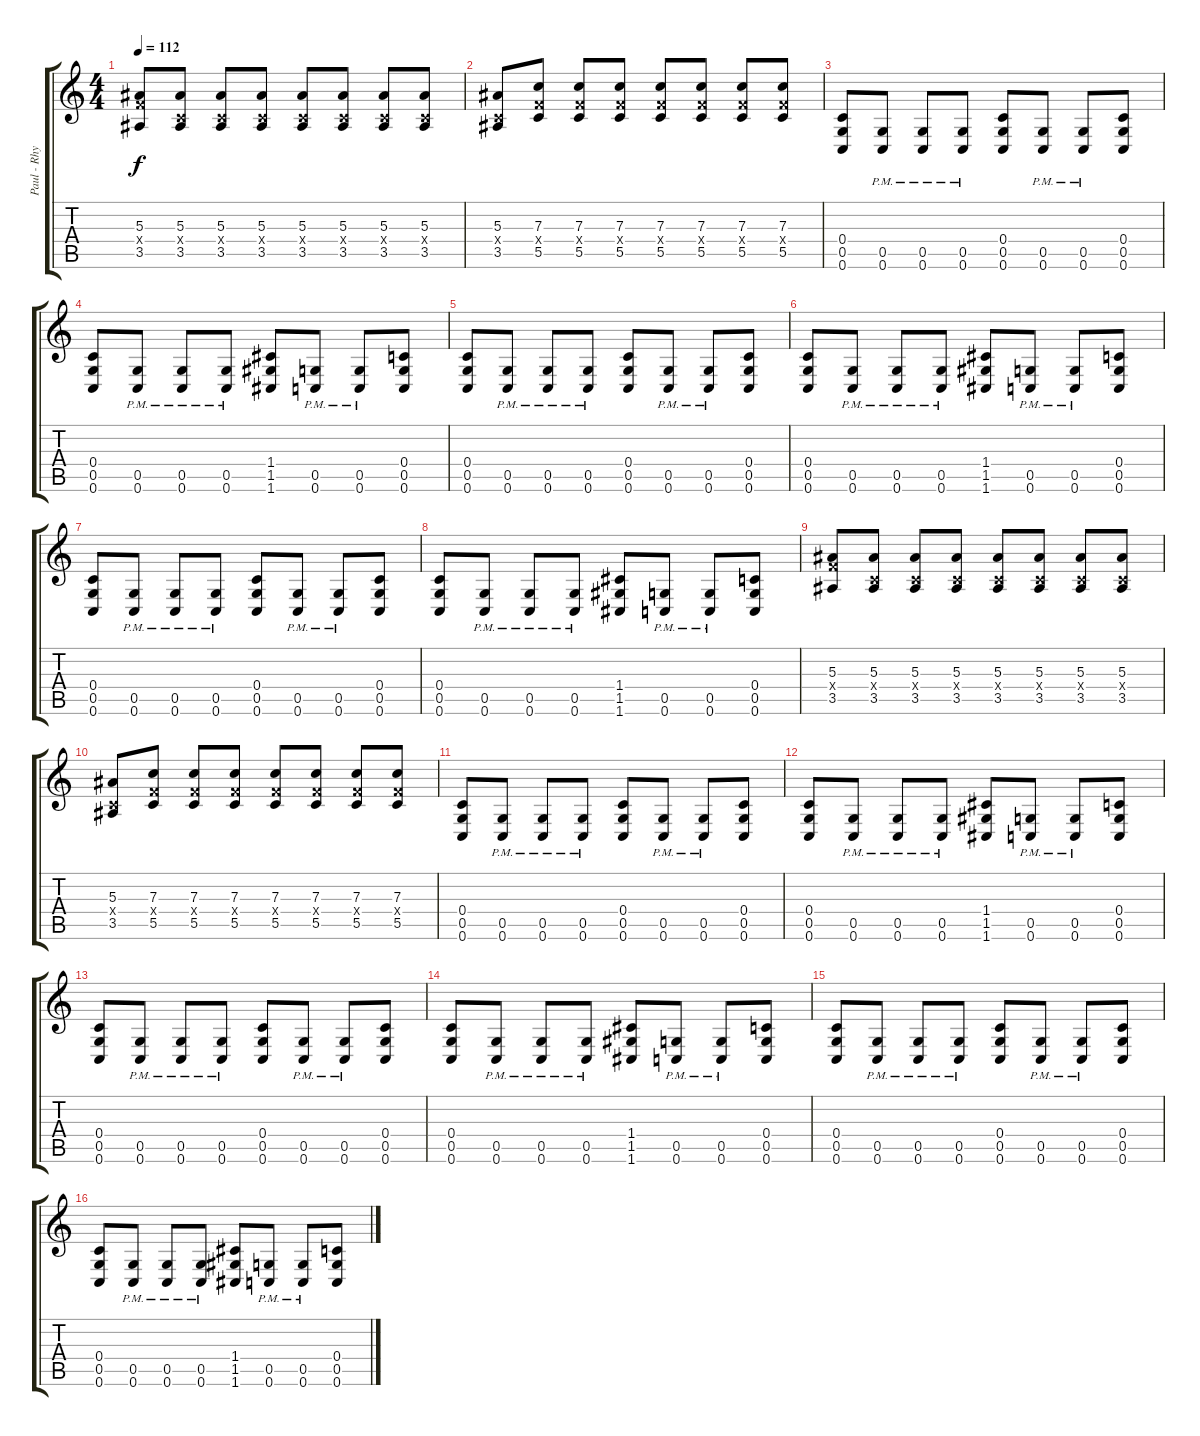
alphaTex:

\track ("Paul - Rhythm Guitar" "Paul - Rhy") {instrument distortionguitar}
\staff {score tabs}
\tuning (D4 A3 F3 C3 G2 C2) {hide}
\ts (4 4)
\tempo 112
\clef g2
\ks c
(5.3 5.4{x} 3.5).8{dy f} (5.3 0.4{x} 3.5).8 (5.3 0.4{x} 3.5).8 (5.3 0.4{x} 3.5).8 (5.3 0.4{x} 3.5).8 (5.3 0.4{x} 3.5).8 (5.3 0.4{x} 3.5).8 (5.3 0.4{x} 3.5).8 |
(5.3 0.4{x} 3.5).8 (7.3 5.4{x} 5.5).8 (7.3 5.4{x} 5.5).8 (7.3 5.4{x} 5.5).8 (7.3 5.4{x} 5.5).8 (7.3 5.4{x} 5.5).8 (7.3 5.4{x} 5.5).8 (7.3 5.4{x} 5.5).8 |
(0.4 0.5 0.6).8 (0.5{pm} 0.6).8 (0.5{pm} 0.6).8 (0.5{pm} 0.6).8 (0.4 0.5 0.6).8 (0.5{pm} 0.6).8 (0.5{pm} 0.6).8 (0.4 0.5 0.6).8 |
(0.4 0.5 0.6).8 (0.5{pm} 0.6).8 (0.5{pm} 0.6).8 (0.5{pm} 0.6).8 (1.4 1.5 1.6).8 (0.5{pm} 0.6).8 (0.5{pm} 0.6).8 (0.4 0.5 0.6).8 |
(0.4 0.5 0.6).8 (0.5{pm} 0.6).8 (0.5{pm} 0.6).8 (0.5{pm} 0.6).8 (0.4 0.5 0.6).8 (0.5{pm} 0.6).8 (0.5{pm} 0.6).8 (0.4 0.5 0.6).8 |
(0.4 0.5 0.6).8 (0.5{pm} 0.6).8 (0.5{pm} 0.6).8 (0.5{pm} 0.6).8 (1.4 1.5 1.6).8 (0.5{pm} 0.6).8 (0.5{pm} 0.6).8 (0.4 0.5 0.6).8 |
(0.4 0.5 0.6).8 (0.5{pm} 0.6).8 (0.5{pm} 0.6).8 (0.5{pm} 0.6).8 (0.4 0.5 0.6).8 (0.5{pm} 0.6).8 (0.5{pm} 0.6).8 (0.4 0.5 0.6).8 |
(0.4 0.5 0.6).8 (0.5{pm} 0.6).8 (0.5{pm} 0.6).8 (0.5{pm} 0.6).8 (1.4 1.5 1.6).8 (0.5{pm} 0.6).8 (0.5{pm} 0.6).8 (0.4 0.5 0.6).8 |
(5.3 5.4{x} 3.5).8 (5.3 0.4{x} 3.5).8 (5.3 0.4{x} 3.5).8 (5.3 0.4{x} 3.5).8 (5.3 0.4{x} 3.5).8 (5.3 0.4{x} 3.5).8 (5.3 0.4{x} 3.5).8 (5.3 0.4{x} 3.5).8 |
(5.3 0.4{x} 3.5).8 (7.3 5.4{x} 5.5).8 (7.3 5.4{x} 5.5).8 (7.3 5.4{x} 5.5).8 (7.3 5.4{x} 5.5).8 (7.3 5.4{x} 5.5).8 (7.3 5.4{x} 5.5).8 (7.3 5.4{x} 5.5).8 |
(0.4 0.5 0.6).8 (0.5{pm} 0.6).8 (0.5{pm} 0.6).8 (0.5{pm} 0.6).8 (0.4 0.5 0.6).8 (0.5{pm} 0.6).8 (0.5{pm} 0.6).8 (0.4 0.5 0.6).8 |
(0.4 0.5 0.6).8 (0.5{pm} 0.6).8 (0.5{pm} 0.6).8 (0.5{pm} 0.6).8 (1.4 1.5 1.6).8 (0.5{pm} 0.6).8 (0.5{pm} 0.6).8 (0.4 0.5 0.6).8 |
(0.4 0.5 0.6).8 (0.5{pm} 0.6).8 (0.5{pm} 0.6).8 (0.5{pm} 0.6).8 (0.4 0.5 0.6).8 (0.5{pm} 0.6).8 (0.5{pm} 0.6).8 (0.4 0.5 0.6).8 |
(0.4 0.5 0.6).8 (0.5{pm} 0.6).8 (0.5{pm} 0.6).8 (0.5{pm} 0.6).8 (1.4 1.5 1.6).8 (0.5{pm} 0.6).8 (0.5{pm} 0.6).8 (0.4 0.5 0.6).8 |
(0.4 0.5 0.6).8 (0.5{pm} 0.6).8 (0.5{pm} 0.6).8 (0.5{pm} 0.6).8 (0.4 0.5 0.6).8 (0.5{pm} 0.6).8 (0.5{pm} 0.6).8 (0.4 0.5 0.6).8 |
(0.4 0.5 0.6).8 (0.5{pm} 0.6).8 (0.5{pm} 0.6).8 (0.5{pm} 0.6).8 (1.4 1.5 1.6).8 (0.5{pm} 0.6).8 (0.5{pm} 0.6).8 (0.4 0.5 0.6).8
